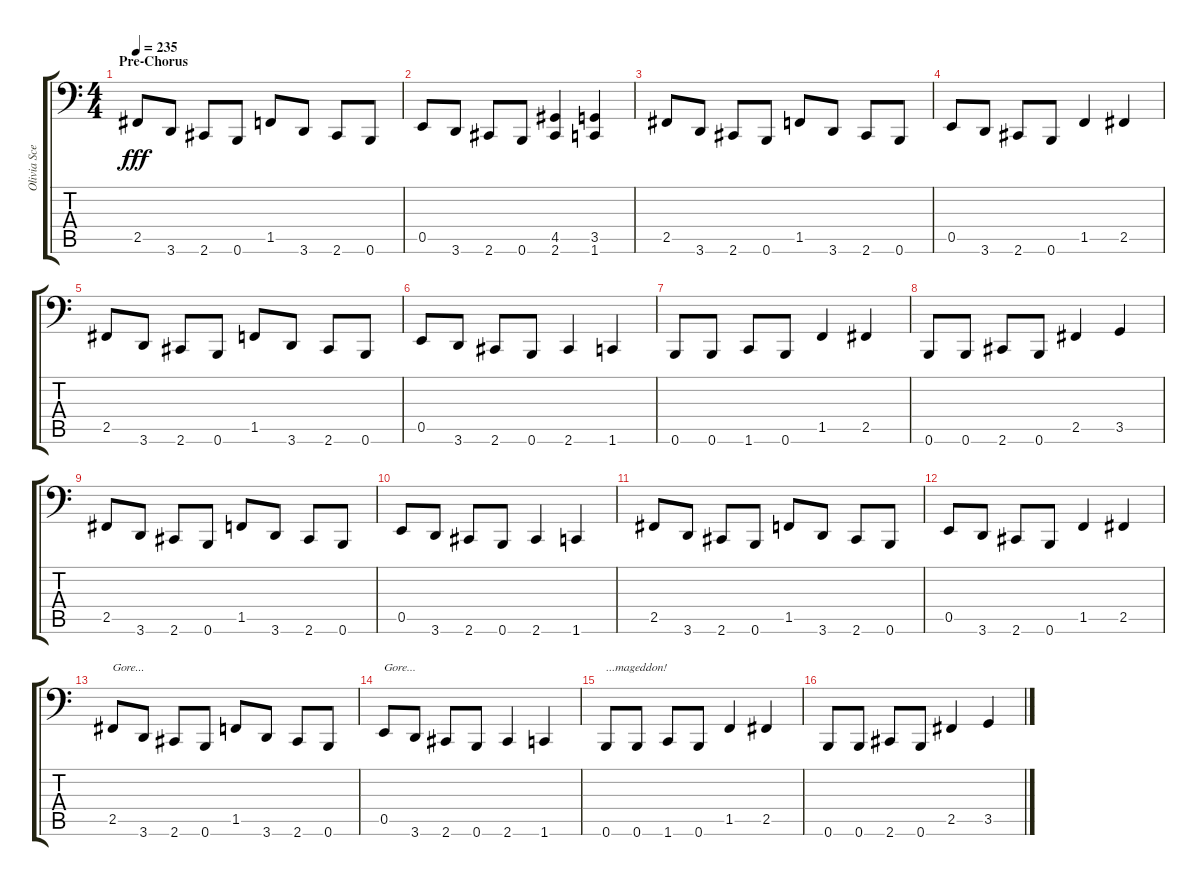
\track ("Olivia Scemama" "Olivia Sce") {instrument electricbasspick}
\staff {score tabs}
\tuning (B2 Gb2 D2 A1 E1 B0) {hide}
\ts (4 4)
\section ("" "Pre-Chorus")
\tempo 235
\clef f4
\ks c
2.5.8{dy fff} 3.6.8 2.6.8 0.6.8 1.5.8 3.6.8 2.6.8 0.6.8 |
0.5.8 3.6.8 2.6.8 0.6.8 (4.5 2.6).4 (3.5 1.6).4 |
2.5.8 3.6.8 2.6.8 0.6.8 1.5.8 3.6.8 2.6.8 0.6.8 |
0.5.8 3.6.8 2.6.8 0.6.8 1.5.4 2.5.4 |
2.5.8 3.6.8 2.6.8 0.6.8 1.5.8 3.6.8 2.6.8 0.6.8 |
0.5.8 3.6.8 2.6.8 0.6.8 2.6.4 1.6.4 |
0.6.8 0.6.8 1.6.8 0.6.8 1.5.4 2.5.4 |
0.6.8 0.6.8 2.6.8 0.6.8 2.5.4 3.5.4 |
2.5.8 3.6.8 2.6.8 0.6.8 1.5.8 3.6.8 2.6.8 0.6.8 |
0.5.8 3.6.8 2.6.8 0.6.8 2.6.4 1.6.4 |
2.5.8 3.6.8 2.6.8 0.6.8 1.5.8 3.6.8 2.6.8 0.6.8 |
0.5.8 3.6.8 2.6.8 0.6.8 1.5.4 2.5.4 |
2.5.8{txt "Gore..."} 3.6.8 2.6.8 0.6.8 1.5.8 3.6.8 2.6.8 0.6.8 |
0.5.8{txt "Gore..."} 3.6.8 2.6.8 0.6.8 2.6.4 1.6.4 |
0.6.8{txt "...mageddon!"} 0.6.8 1.6.8 0.6.8 1.5.4 2.5.4 |
0.6.8 0.6.8 2.6.8 0.6.8 2.5.4 3.5.4
